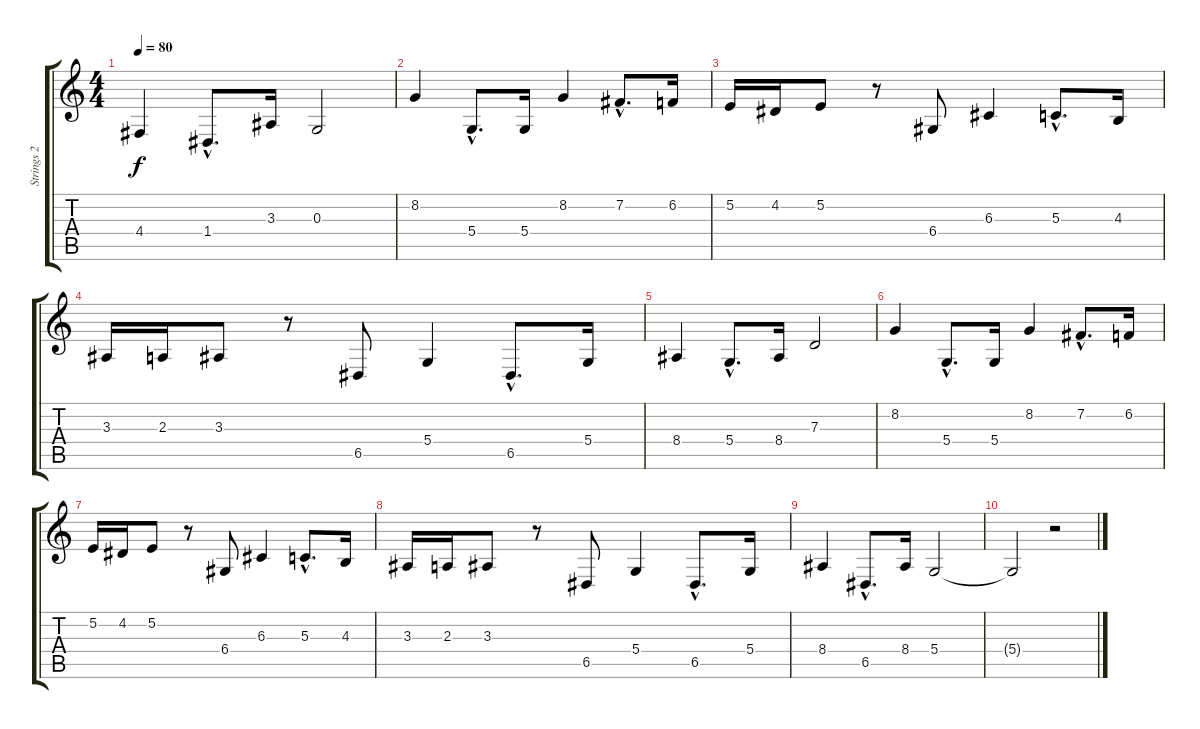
\track ("Strings 2" "Strings 2") {instrument synthstrings1}
\staff {score tabs}
\tuning (E4 B3 G3 D3 A2 E2) {hide}
\ts (4 4)
\tempo 80
\clef g2
\ks c
4.4.4{dy f} 1.4{hac}.8{d} 3.3.16 0.3.2 |
8.2.4 5.4{hac}.8{d} 5.4.16 8.2.4 7.2{hac}.8{d} 6.2.16 |
5.2.16 4.2.16 5.2.8 r.8 6.4.8 6.3.4 5.3{hac}.8{d} 4.3.16 |
3.3.16 2.3.16 3.3.8 r.8 6.5.8 5.4.4 6.5{hac}.8{d} 5.4.16 |
8.4.4 5.4{hac}.8{d} 8.4.16 7.3.2 |
8.2.4 5.4{hac}.8{d} 5.4.16 8.2.4 7.2{hac}.8{d} 6.2.16 |
5.2.16 4.2.16 5.2.8 r.8 6.4.8 6.3.4 5.3{hac}.8{d} 4.3.16 |
3.3.16 2.3.16 3.3.8 r.8 6.5.8 5.4.4 6.5{hac}.8{d} 5.4.16 |
8.4.4 6.5{hac}.8{d} 8.4.16 5.4.2 |
5.4{t}.2{volume 13} r.2
